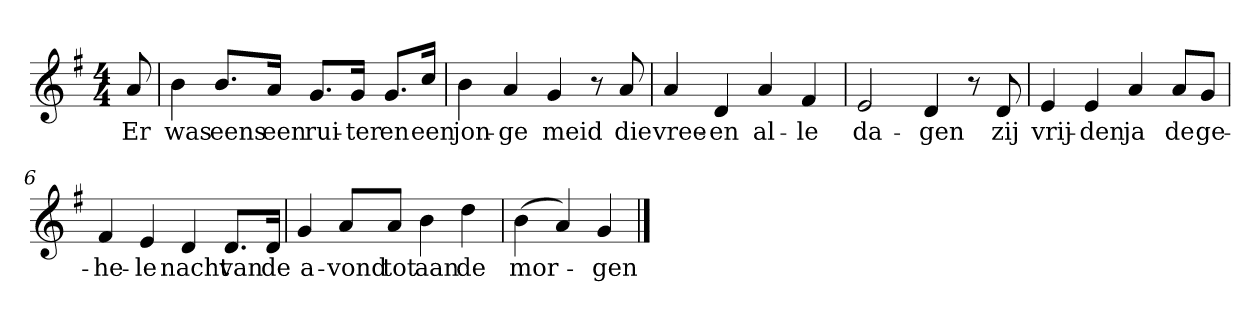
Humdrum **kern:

**kern	**text
*part1	*part1
*staff1	*staff1
*clefG2	*
*k[f#]	*
*G:	*
*M4/4	*
*MM120	*
=	=
8a	Er
=1	=1
4b	was
8.b/L	eens
16a/Jk	een
8.g/L	rui-
16g/Jk	-ter
8.g/L	en
16cc/Jk	een
=2	=2
4b	jon-
4a	-ge
4g	meid
8r	.
8a	die
=3	=3
4a	vree-
4d	-en
4a	al-
4f#	-le
=4	=4
2e	da-
4d	-gen
8r	.
8d	zij
=5	=5
4e	vrij-
4e	-den
4a	ja
8a/L	de
8g/J	ge-
=6	=6
4f#	-he-
4e	-le
4d	nacht
8.d/L	van
16d/Jk	de
=7	=7
4g	a-
8a/L	-vond
8a/J	tot
4b	aan
4dd	de
=8	=8
(4b	mor-
4a)	.
4g	-gen
==	==
*-	*-
